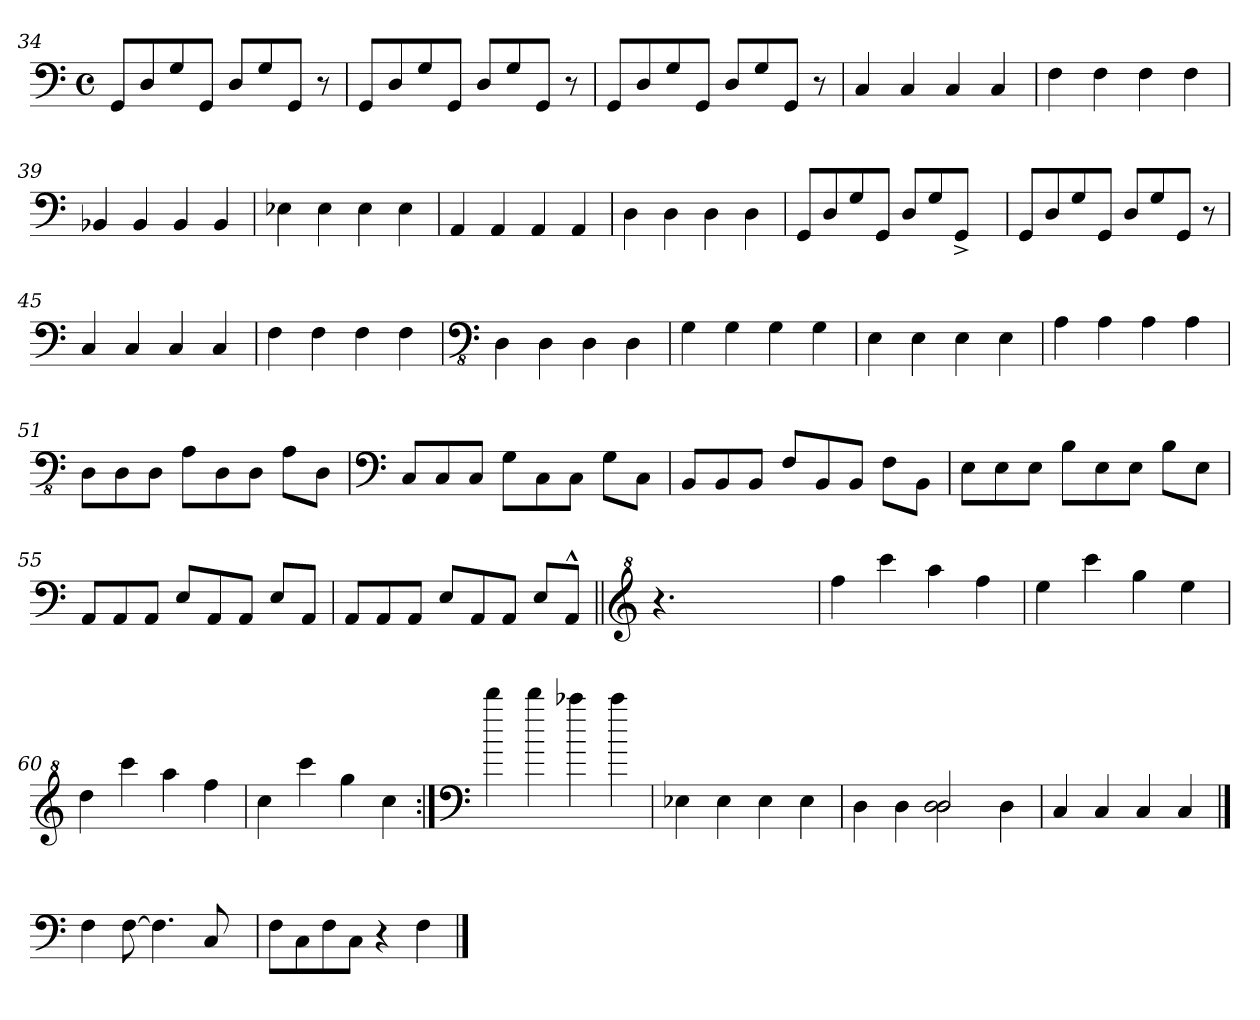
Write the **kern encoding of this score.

**kern
*part1
*staff1
*clefF4
*k[]
*M4/4
*met(c)
=34
8GG/L
8D/
8G/
8GG/J
8D/L
8G/
8GG/J
8r
!!LO:LB:g=z
=35
8GG/L
8D/
8G/
8GG/J
8D/L
8G/
8GG/J
8r
=36
8GG/L
8D/
8G/
8GG/J
8D/L
8G/
8GG/J
8r
=37
4C/
4C/
4C/
4C/
=38
4F\
4F\
4F\
4F\
=39
4BB-X/
4BB-/
4BB-/
4BB-/
=40
4E-X\
4E-\
4E-\
4E-\
!!LO:LB:g=z
=41
4AA/
4AA/
4AA/
4AA/
=42
4D\
4D\
4D\
4D\
=43
8GG/L
8D/
8G/
8GG/J
8D/L
8G/
8GG^/J
8ryy
=44
8GG/L
8D/
8G/
8GG/J
8D/L
8G/
8GG/J
8r
=45
4C/
4C/
4C/
4C/
=46
4F\
4F\
4F\
4F\
!!LO:LB:g=z
=47
*clefFv4
4DD\
4DD\
4DD\
4DD\
=48
4GG\
4GG\
4GG\
4GG\
=49
4EE\
4EE\
4EE\
4EE\
=50
4AA:\
4AA\
4AA\
4AA\
=51
8DD\L
8DD\
8DD\J
8AA\L
8DD\
8DD\J
8AA\L
8DD\J
!!LO:PB:g=z
=52
*clefF4
8C/L
8C/
8C/J
8G\L
8C\
8C\J
8G\L
8C\J
=53
8BB:/L
8BB/
8BB/J
8F/L
8BB/
8BB/J
8F\L
8BB\J
=54
8E\L
8E\
8E\J
8B\L
8E\
8E\J
8B\L
8E\J
=55
8AA/L
8AA/
8AA/J
8E:/L
8AA/
8AA/J
8E/L
8AA/J
=56
8AA/L
8AA/
8AA/J
8E/L
8AA/
8AA/J
8E/L
8AA^^/J
!!LO:LB:g=z
=57||
*clefG^2
4.r
2ryy
8ryy
=58
4fff\
4cccc\
4aaa\
4fff\
=59
4eee\
4cccc\
4ggg\
4eee\
=60
4ddd\
4cccc\
4aaa\
4fff\
=61
4ccc\
4cccc\
4ggg\
4ccc\
!!LO:LB:g=z
=62:|!
*clefF4
4ddd\
4ddd\
4ccc-X\
4ccc-\
=63
4E-X\
4E-\
4E-\
4E-\
=64
*^
4D\	2ryy
4D\	.
2D\ 2D\	2D/
4D\	4ryy
*v	*v
=65
4C/
4C/
4C/
4C/
==66
4F\
[8F\
4.F\]
8C/
8ryy
=67
8F\L
8C\
8F\
8C\J
4r
4F\
==
*-
